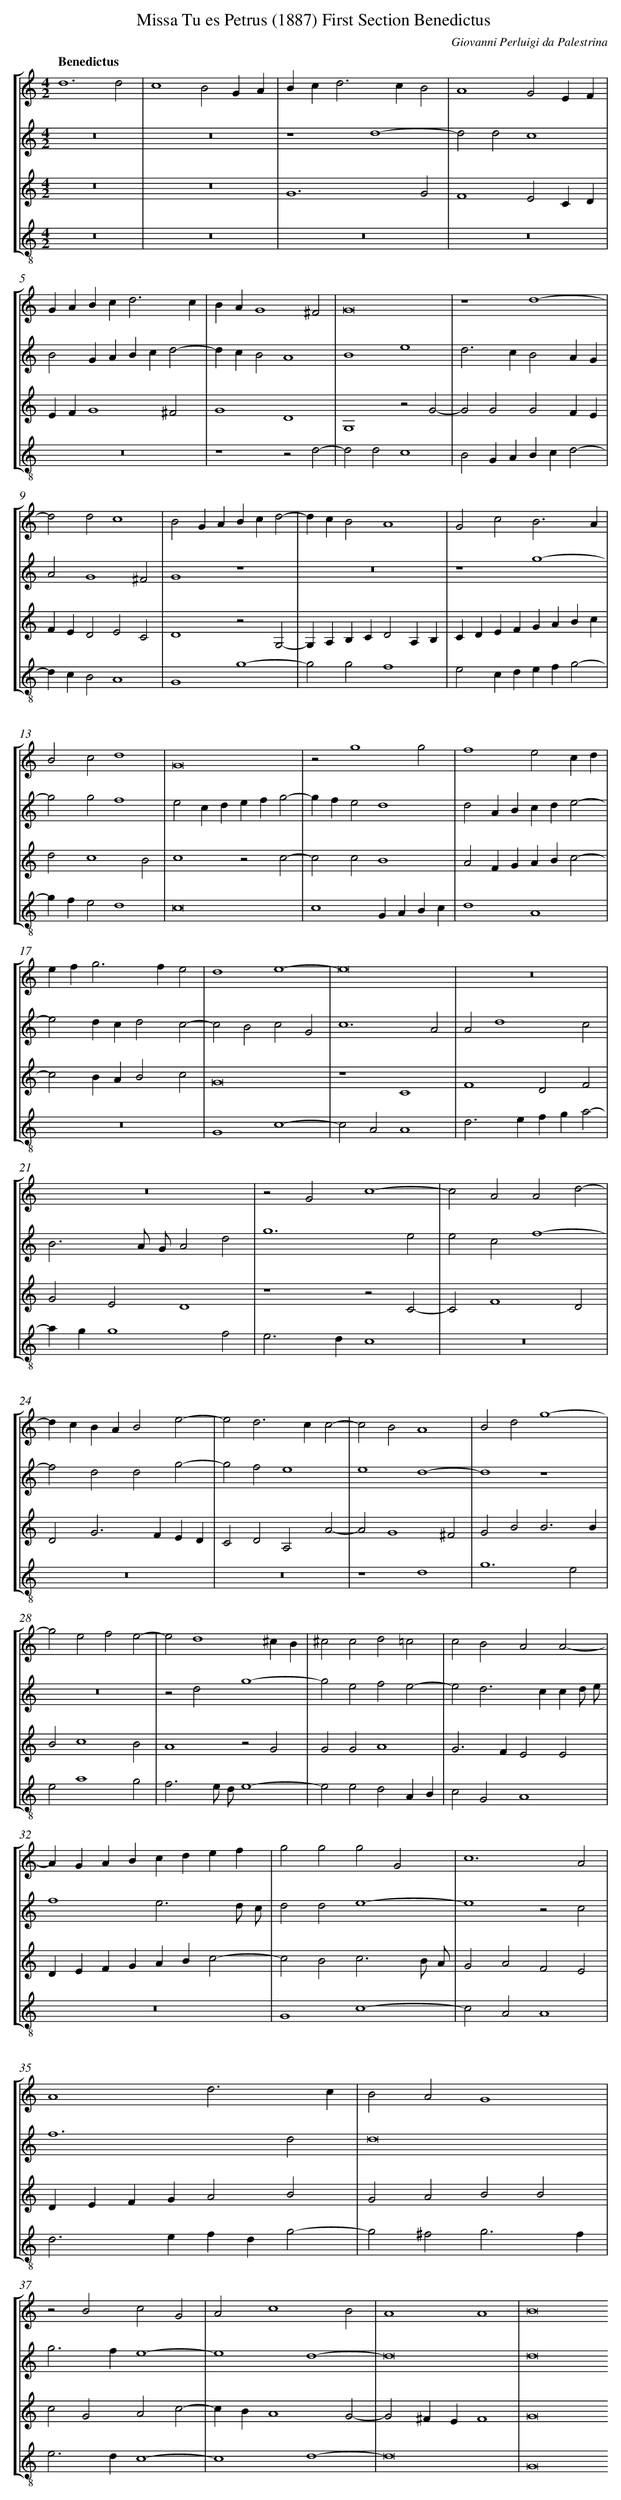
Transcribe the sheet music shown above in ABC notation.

X:1
T: Missa Tu es Petrus (1887) First Section Benedictus
C: Giovanni Perluigi da Palestrina
L: 1/4
M: 4/2
Q: "Benedictus"
%%staves [1 2 3 4]
V: 1 clef=treble
V: 2 clef=treble
V: 3 clef=treble
V: 4 clef=treble-8
K: C
[V:1] d6d2 |
[V:2] z8 |
[V:3] z8 |
[V:4] z8 |
[V:1] c4B2GA |
[V:2] z8 |
[V:3] z8 |
[V:4] z8 |
[V:1] Bc2<d2cB2 |
[V:2] z4d4- |
[V:3] G6G2 |
[V:4] z8 |
[V:1] A4G2EF |
[V:2] d2d2c4 |
[V:3] F4E2CD |
[V:4] z8 |
[V:1] GABc2<d2c |
[V:2] B2GABcd2- |
[V:3] EFG4^F2 |
[V:4] z8 |
[V:1] BAG4^F2 |
[V:2] dcB2A4 |
[V:3] G4D4 |
[V:4] z4z2d2- |
[V:1] G8 |
[V:2] B4e4 |
[V:3] G,4z2G2- |
[V:4] d2d2c4 |
[V:1] z4d4- |
[V:2] d2>c2B2AG |
[V:3] G2G2G2FE |
[V:4] B2GABcd2- |
[V:1] d2d2c4 |
[V:2] A2G4^F2 |
[V:3] FED2E2C2 |
[V:4] dcB2A4 |
[V:1] B2GABcd2- |
[V:2] G4z4 |
[V:3] D4z2G,2- |
[V:4] G4g4- |
[V:1] dcB2A4 |
[V:2] z8 |
[V:3] G,A,B,CD2A,B, |
[V:4] g2g2f4 |
[V:1] G2c2B3A |
[V:2] z4g4- |
[V:3] CDEFGABc |
[V:4] e2cdefg2- |
[V:1] B2c2d4 |
[V:2] g2g2f4 |
[V:3] d2c4B2 |
[V:4] gfe2d4 |
[V:1] G8 |
[V:2] e2cdefg2- |
[V:3] c4z2c2- |
[V:4] c8 |
[V:1] z2g4g2 |
[V:2] gfe2d4 |
[V:3] c2c2B4 |
[V:4] c4GABc |
[V:1] f4e2cd |
[V:2] d2ABcde2- |
[V:3] A2FGABc2- |
[V:4] d4A4 |
[V:1] ef2<g2fe2 |
[V:2] e2dcd2c2- |
[V:3] c2BAB2c2 |
[V:4] z8 |
[V:1] d4e4- |
[V:2] c2B2c2G2 |
[V:3] G8 |
[V:4] G4c4- |
[V:1] e8 |
[V:2] c6A2 |
[V:3] z4C4 |
[V:4] c2A2A4 |
[V:1] z8 |
[V:2] A2d4c2 |
[V:3] F4D2F2 |
[V:4] d2>e2fga2- |
[V:1] z8 |
[V:2] B3A/ G/A2d2 |
[V:3] G2E2D4 |
[V:4] agg4f2 |
[V:1] z2G2c4- |
[V:2] g6e2 |
[V:3] z4z2C2- |
[V:4] e2>d2c4 |
[V:1] c2A2A2d2- |
[V:2] e2c2f4- |
[V:3] C2F4D2 |
[V:4] z8 |
[V:1] dcBAB2e2- |
[V:2] f2d2d2g2- |
[V:3] D2G2>F2ED |
[V:4] z8 |
[V:1] e2d2>c2c2- |
[V:2] g2f2e4 |
[V:3] C2D2A,2A2- |
[V:4] z8 |
[V:1] c2B2A4 |
[V:2] e4d4- |
[V:3] A2G4^F2 |
[V:4] z4d4 |
[V:1] B2d2g4- |
[V:2] d4z4 |
[V:3] G2B2B3B |
[V:4] g6e2 |
[V:1] g2e2f2e2- |
[V:2] z8 |
[V:3] B2c4B2 |
[V:4] e2a4g2 |
[V:1] e2d4^cB |
[V:2] z2d2g4- |
[V:3] A4z2G2 |
[V:4] f3e/ d/e4- |
[V:1] ^c2c2d2=c2 |
[V:2] g2e2f2e2- |
[V:3] G2G2A4 |
[V:4] e2e2d2AB |
[V:1] c2B2A2A2- |
[V:2] e2d2>c2cd/ e/ |
[V:3] G2>F2E2E2 |
[V:4] c2G2A4 |
[V:1] AGABcdef |
[V:2] f4e3d/ c/ |
[V:3] DEFGABc2- |
[V:4] z8 |
[V:1] g2g2g2G2 |
[V:2] d2d2e4- |
[V:3] c2B2c3B/ A/ |
[V:4] G4c4- |
[V:1] c6A2 |
[V:2] e4z2c2 |
[V:3] G2A2F2E2 |
[V:4] c2A2A4 |
[V:1] A4d3c |
[V:2] f6d2 |
[V:3] DEFGA2B2 |
[V:4] d2>e2fdg2- |
[V:1] B2A2G4 |
[V:2] d8 |
[V:3] G2A2B2B2 |
[V:4] g2^f2g3f |
[V:1] z2B2c2G2 |
[V:2] g2>f2e4- |
[V:3] c2G2A2c2- |
[V:4] e2>d2c4- |
[V:1] A2c4B2 |
[V:2] e4d4- |
[V:3] cBA4G2- |
[V:4] c4d4- |
[V:1] A4A4 |
[V:2] d8 |
[V:3] G2^FEF4 |
[V:4] d8 |
[V:1] B8
[V:2] d8
[V:3] G8
[V:4] G8
